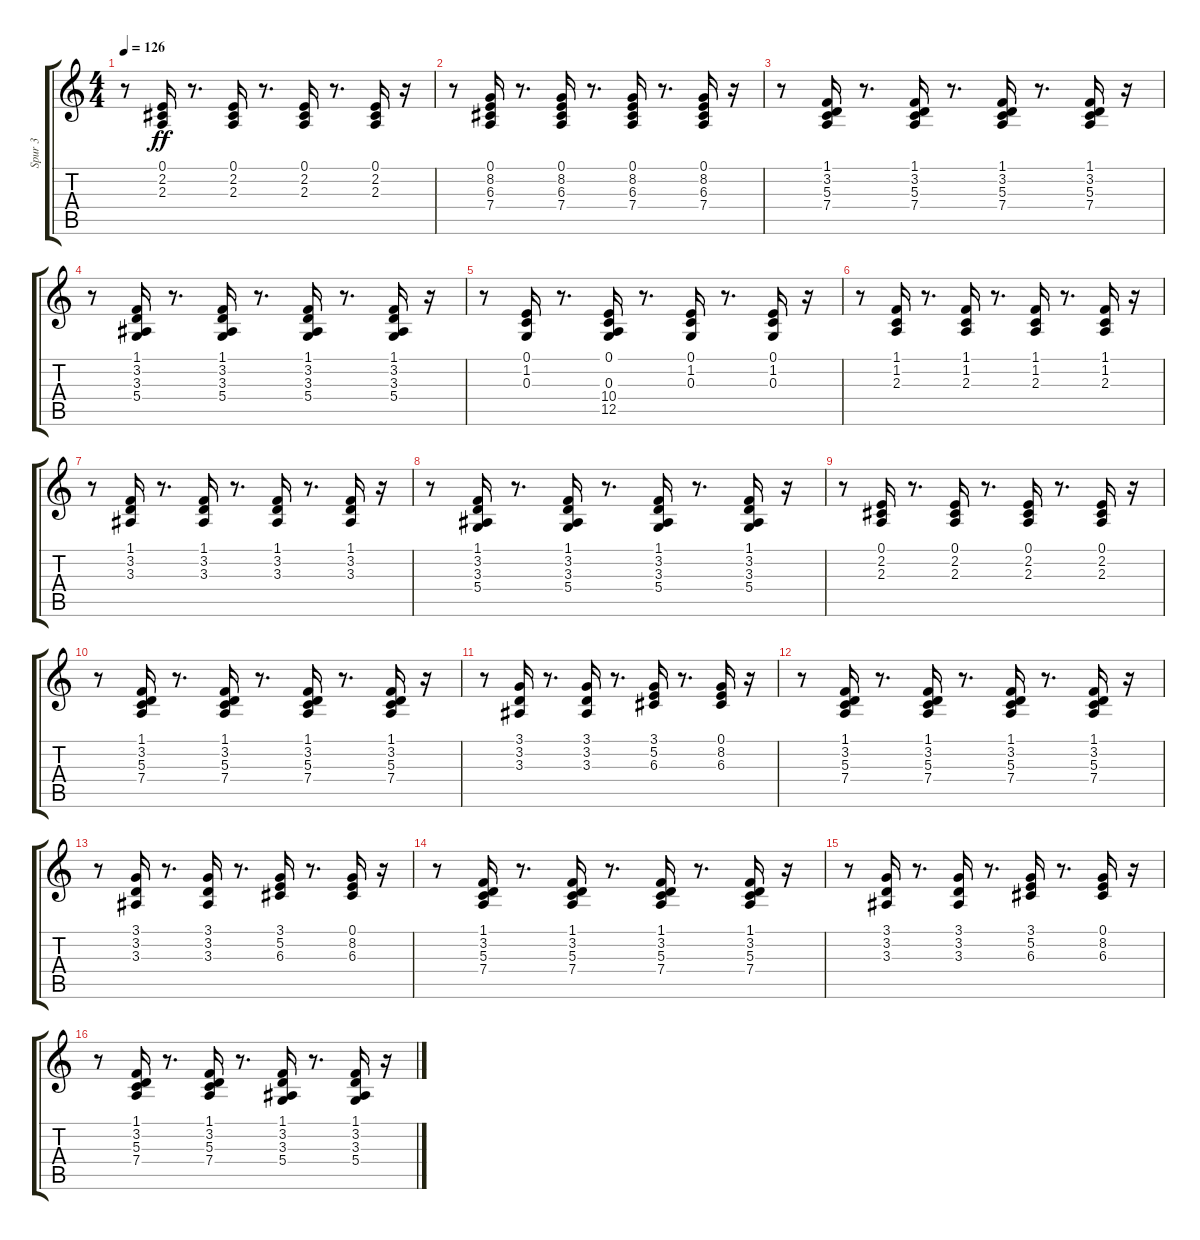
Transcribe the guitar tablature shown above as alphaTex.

\track ("Spur 3" "Spur 3") {instrument brightacousticpiano}
\staff {score tabs}
\tuning (E4 B3 G3 D3 A2 E2) {hide}
\ts (4 4)
\tempo 126
\clef g2
\ks c
r.8{dy ff} (0.1 2.2 2.3).16 r.8{d} (0.1 2.2 2.3).16 r.8{d} (0.1 2.2 2.3).16 r.8{d} (0.1 2.2 2.3).16 r.16 |
r.8 (0.1 8.2 6.3 7.4).16 r.8{d} (0.1 8.2 6.3 7.4).16 r.8{d} (0.1 8.2 6.3 7.4).16 r.8{d} (0.1 8.2 6.3 7.4).16 r.16 |
r.8 (1.1 3.2 5.3 7.4).16 r.8{d} (1.1 3.2 5.3 7.4).16 r.8{d} (1.1 3.2 5.3 7.4).16 r.8{d} (1.1 3.2 5.3 7.4).16 r.16 |
r.8 (1.1 3.2 3.3 5.4).16 r.8{d} (1.1 3.2 3.3 5.4).16 r.8{d} (1.1 3.2 3.3 5.4).16 r.8{d} (1.1 3.2 3.3 5.4).16 r.16 |
r.8 (0.1 1.2 0.3).16 r.8{d} (0.1 0.3 10.4 12.5).16 r.8{d} (0.1 1.2 0.3).16 r.8{d} (0.1 1.2 0.3).16 r.16 |
r.8 (1.1 1.2 2.3).16 r.8{d} (1.1 1.2 2.3).16 r.8{d} (1.1 1.2 2.3).16 r.8{d} (1.1 1.2 2.3).16 r.16 |
r.8 (1.1 3.2 3.3).16 r.8{d} (1.1 3.2 3.3).16 r.8{d} (1.1 3.2 3.3).16 r.8{d} (1.1 3.2 3.3).16 r.16 |
r.8 (1.1 3.2 3.3 5.4).16 r.8{d} (1.1 3.2 3.3 5.4).16 r.8{d} (1.1 3.2 3.3 5.4).16 r.8{d} (1.1 3.2 3.3 5.4).16 r.16 |
r.8 (0.1 2.2 2.3).16 r.8{d} (0.1 2.2 2.3).16 r.8{d} (0.1 2.2 2.3).16 r.8{d} (0.1 2.2 2.3).16 r.16 |
r.8 (1.1 3.2 5.3 7.4).16 r.8{d} (1.1 3.2 5.3 7.4).16 r.8{d} (1.1 3.2 5.3 7.4).16 r.8{d} (1.1 3.2 5.3 7.4).16 r.16 |
r.8 (3.1 3.2 3.3).16 r.8{d} (3.1 3.2 3.3).16 r.8{d} (3.1 5.2 6.3).16 r.8{d} (0.1 8.2 6.3).16 r.16 |
r.8 (1.1 3.2 5.3 7.4).16 r.8{d} (1.1 3.2 5.3 7.4).16 r.8{d} (1.1 3.2 5.3 7.4).16 r.8{d} (1.1 3.2 5.3 7.4).16 r.16 |
r.8 (3.1 3.2 3.3).16 r.8{d} (3.1 3.2 3.3).16 r.8{d} (3.1 5.2 6.3).16 r.8{d} (0.1 8.2 6.3).16 r.16 |
r.8 (1.1 3.2 5.3 7.4).16 r.8{d} (1.1 3.2 5.3 7.4).16 r.8{d} (1.1 3.2 5.3 7.4).16 r.8{d} (1.1 3.2 5.3 7.4).16 r.16 |
r.8 (3.1 3.2 3.3).16 r.8{d} (3.1 3.2 3.3).16 r.8{d} (3.1 5.2 6.3).16 r.8{d} (0.1 8.2 6.3).16 r.16 |
r.8 (1.1 3.2 5.3 7.4).16 r.8{d} (1.1 3.2 5.3 7.4).16 r.8{d} (1.1 3.2 3.3 5.4).16 r.8{d} (1.1 3.2 3.3 5.4).16 r.16
